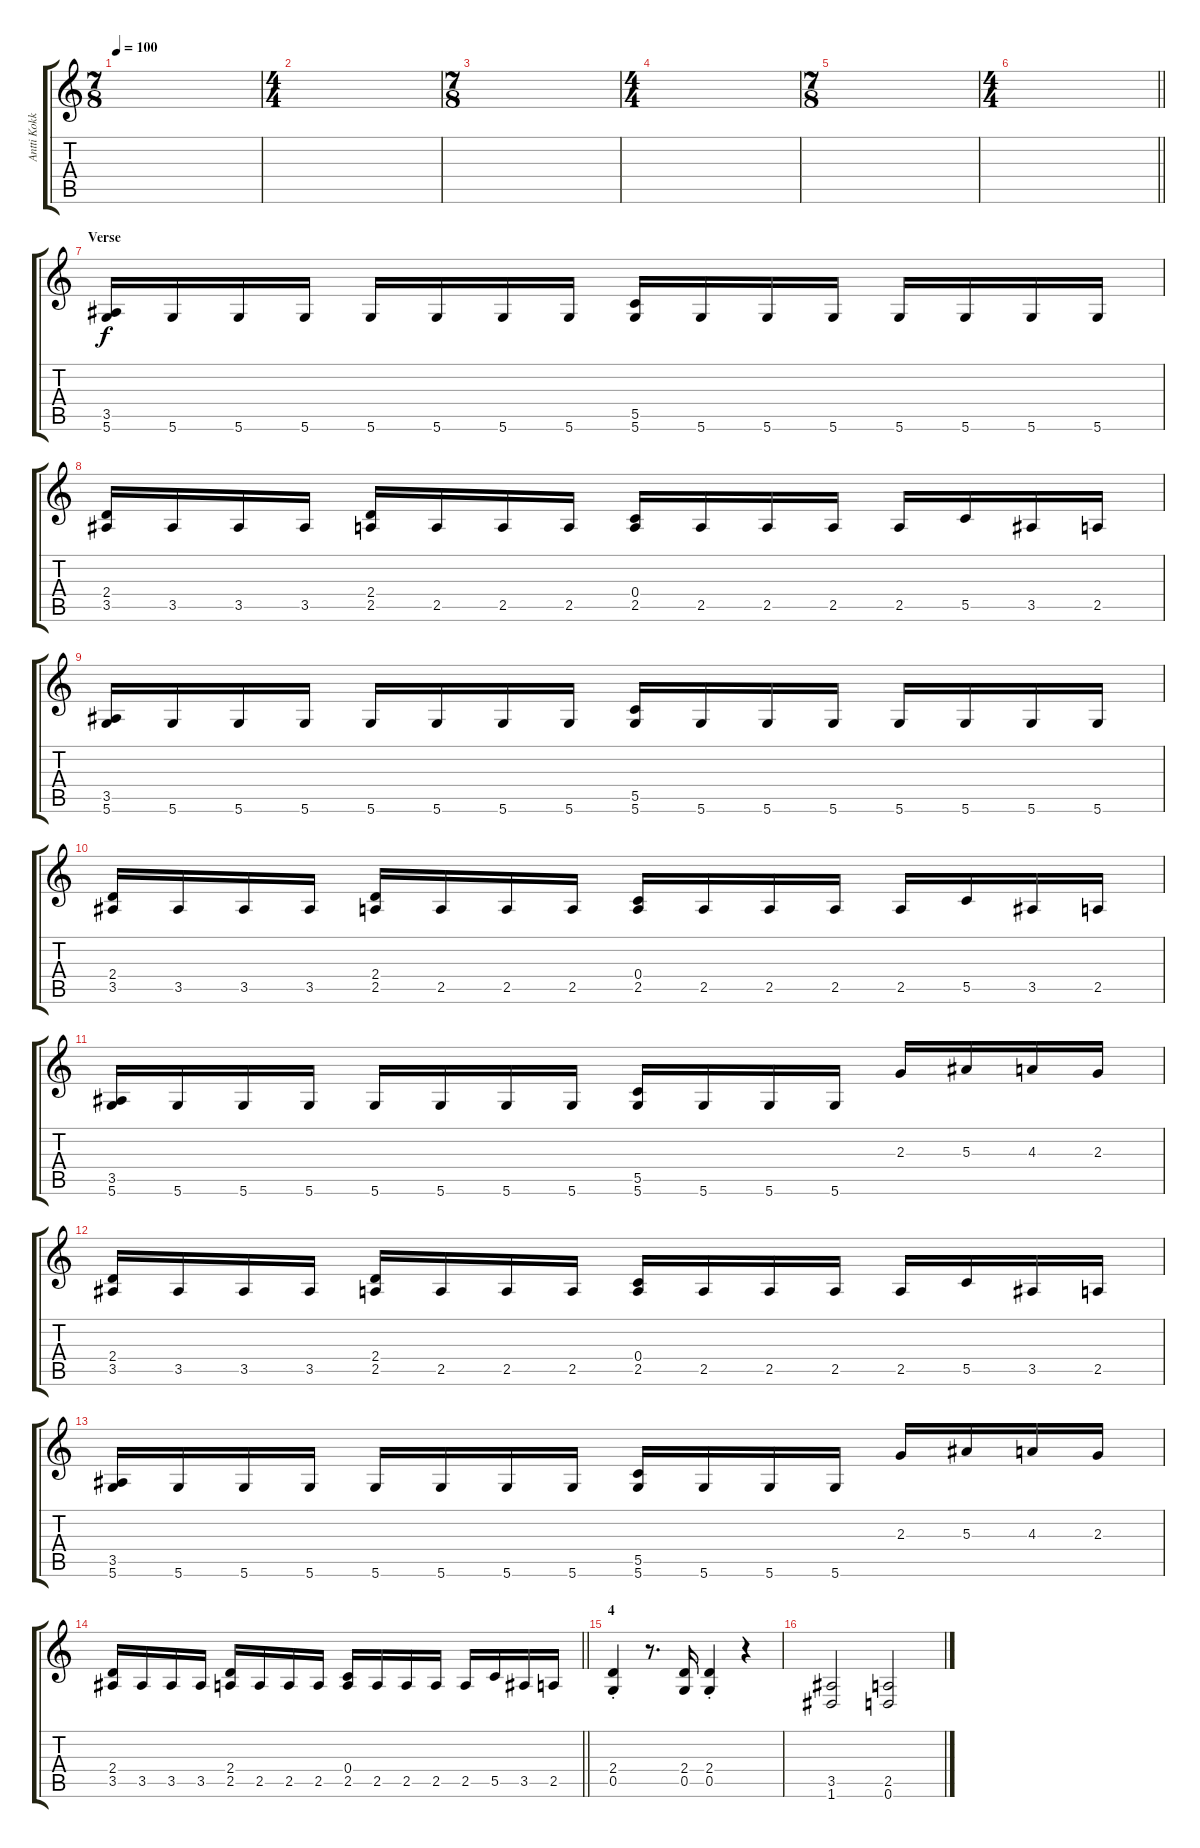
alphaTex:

\track ("Antti Kokko" "Antti Kokk") {instrument distortionguitar}
\staff {score tabs}
\tuning (D4 A3 F3 C3 G2 D2) {hide}
\ts (7 8)
\tempo 100
\clef g2
\ks c
|
\ts (4 4)
|
\ts (7 8)
|
\ts (4 4)
|
\ts (7 8)
|
\ts (4 4)
\barLineRight lightlight
|
\section ("" "Verse")
(3.5 5.6).16 5.6.16 5.6.16 5.6.16 5.6.16 5.6.16 5.6.16 5.6.16 (5.5 5.6).16 5.6.16 5.6.16 5.6.16 5.6.16 5.6.16 5.6.16 5.6.16 |
(2.4 3.5).16 3.5.16 3.5.16 3.5.16 (2.4 2.5).16 2.5.16 2.5.16 2.5.16 (0.4 2.5).16 2.5.16 2.5.16 2.5.16 2.5.16 5.5.16 3.5.16 2.5.16 |
(3.5 5.6).16 5.6.16 5.6.16 5.6.16 5.6.16 5.6.16 5.6.16 5.6.16 (5.5 5.6).16 5.6.16 5.6.16 5.6.16 5.6.16 5.6.16 5.6.16 5.6.16 |
(2.4 3.5).16 3.5.16 3.5.16 3.5.16 (2.4 2.5).16 2.5.16 2.5.16 2.5.16 (0.4 2.5).16 2.5.16 2.5.16 2.5.16 2.5.16 5.5.16 3.5.16 2.5.16 |
(3.5 5.6).16 5.6.16 5.6.16 5.6.16 5.6.16 5.6.16 5.6.16 5.6.16 (5.5 5.6).16 5.6.16 5.6.16 5.6.16 2.3.16 5.3.16 4.3.16 2.3.16 |
(2.4 3.5).16 3.5.16 3.5.16 3.5.16 (2.4 2.5).16 2.5.16 2.5.16 2.5.16 (0.4 2.5).16 2.5.16 2.5.16 2.5.16 2.5.16 5.5.16 3.5.16 2.5.16 |
(3.5 5.6).16 5.6.16 5.6.16 5.6.16 5.6.16 5.6.16 5.6.16 5.6.16 (5.5 5.6).16 5.6.16 5.6.16 5.6.16 2.3.16 5.3.16 4.3.16 2.3.16 |
\barLineRight lightlight
(2.4 3.5).16 3.5.16 3.5.16 3.5.16 (2.4 2.5).16 2.5.16 2.5.16 2.5.16 (0.4 2.5).16 2.5.16 2.5.16 2.5.16 2.5.16 5.5.16 3.5.16 2.5.16 |
\section ("" "4")
(2.4{st} 0.5{st}).4 r.8{d} (2.4 0.5).16 (2.4{st} 0.5{st}).4 r.4 |
(3.5 1.6).2 (2.5 0.6).2
